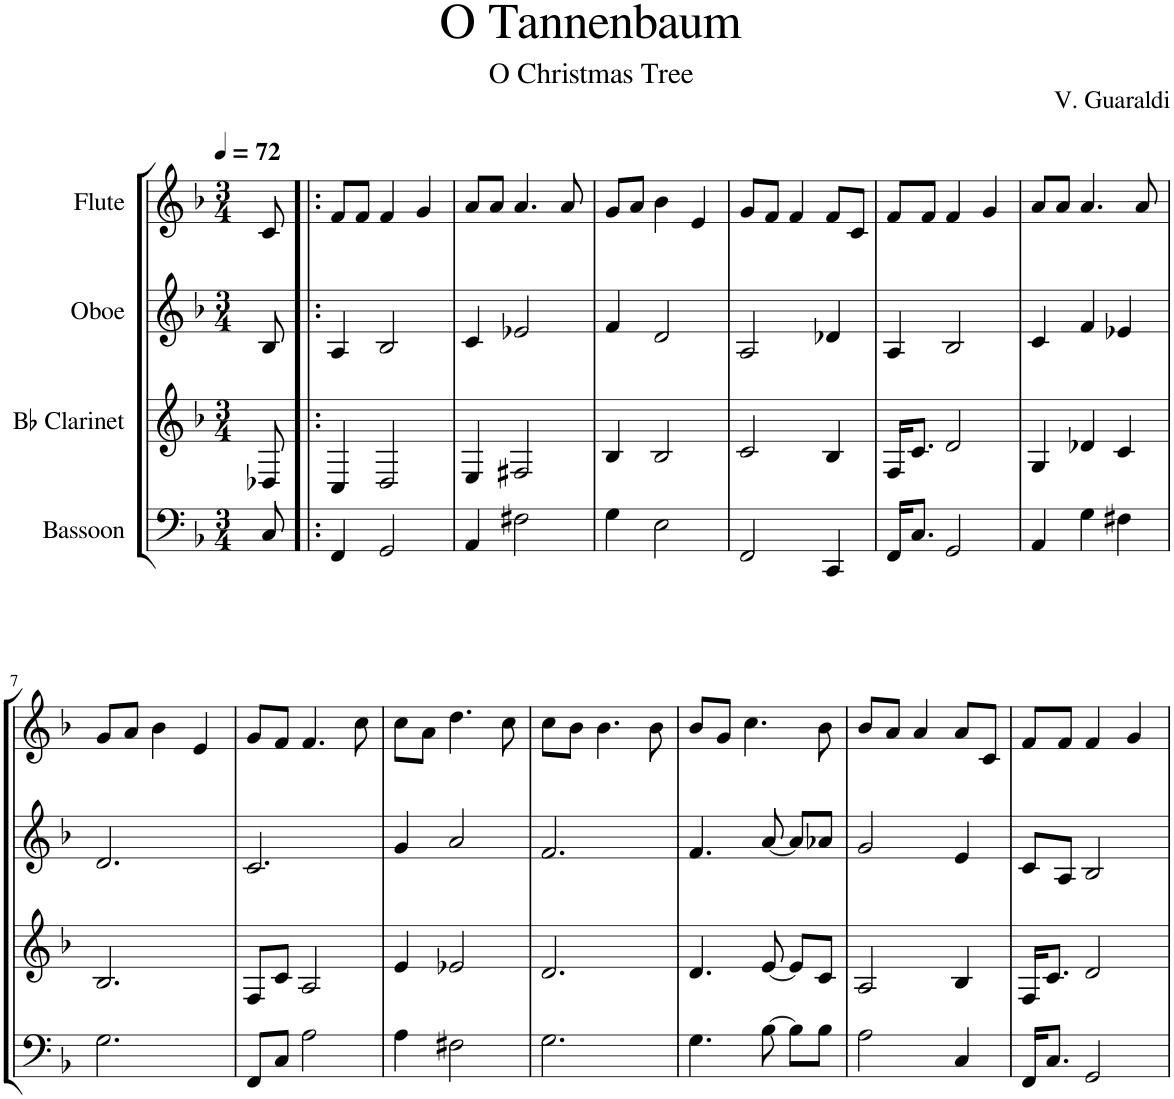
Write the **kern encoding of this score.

**kern	**kern	**kern	**kern
*part4	*part3	*part2	*part1
*staff4	*staff3	*staff2	*staff1
*I"Bassoon	*I"Bb Clarinet	*I"Oboe	*I"Flute
*I'Bsn	*I'Cl	*I'Ob	*I'Fl
*clefF4	*clefG2	*clefG2	*clefG2
*	*ITrd1c2	*	*
*k[b-]	*k[b-]	*k[b-]	*k[b-]
*M3/4	*M3/4	*M3/4	*M3/4
*MM72	*MM72	*MM72	*MM72
=	=	=	=
8C/	8D-X/	8B-/	8c/
=1!|:	=1!|:	=1!|:	=1!|:
4FF/	4C/	4A/	8f/L
.	.	.	8f/J
2GG/	2D/	2B-/	4f/
.	.	.	4g/
=2	=2	=2	=2
4AA/	4E/	4c/	8a/L
.	.	.	8a/J
2F#X\	2F#X/	2e-X/	4.a/
.	.	.	8a/
=3	=3	=3	=3
4G\	4B-/	4f/	8g/L
.	.	.	8a/J
2E\	2B-/	2d/	4b-\
.	.	.	4e/
=4	=4	=4	=4
2FF/	2c/	2A/	8g/L
.	.	.	8f/J
.	.	.	4f/
4CC/	4B-/	4d-X/	8f/L
.	.	.	8c/J
=5	=5	=5	=5
16FF/KL	16F/KL	4A/	8f/L
8.C/J	8.c/J	.	.
.	.	.	8f/J
2GG/	2d/	2B-/	4f/
.	.	.	4g/
=6	=6	=6	=6
4AA/	4G/	4c/	8a/L
.	.	.	8a/J
4G\	4d-X/	4f/	4.a/
4F#X\	4c/	4e-X/	.
.	.	.	8a/
!!LO:LB:g=z
=7	=7	=7	=7
2.G\	2.B-/	2.d/	8g/L
.	.	.	8a/J
.	.	.	4b-\
.	.	.	4e/
=8	=8	=8	=8
8FF/L	8F/L	2.c/	8g/L
8C/J	8c/J	.	8f/J
2A\	2A/	.	4.f/
.	.	.	8cc\
=9	=9	=9	=9
4A\	4e/	4g/	8cc\L
.	.	.	8a\J
2F#X\	2e-X/	2a/	4.dd\
.	.	.	8cc\
=10	=10	=10	=10
2.G\	2.d/	2.f/	8cc\L
.	.	.	8b-\J
.	.	.	4.b-\
.	.	.	8b-\
=11	=11	=11	=11
4.G\	4.d/	4.f/	8b-/L
.	.	.	8g/J
.	.	.	4.cc\
[8B-\	[8e/	[8a/	.
8B-\L]	8e/L]	8a/L]	.
8B-\J	8c/J	8a-X/J	8b-\
=12	=12	=12	=12
2A\	2A/	2g/	8b-/L
.	.	.	8a/J
.	.	.	4a/
4C/	4B-/	4e/	8a/L
.	.	.	8c/J
=13	=13	=13	=13
16FF/KL	16F/KL	8c/L	8f/L
8.C/J	8.c/J	.	.
.	.	8A/J	8f/J
2GG/	2d/	2B-/	4f/
.	.	.	4g/
=	=	=	=
*-	*-	*-	*-
